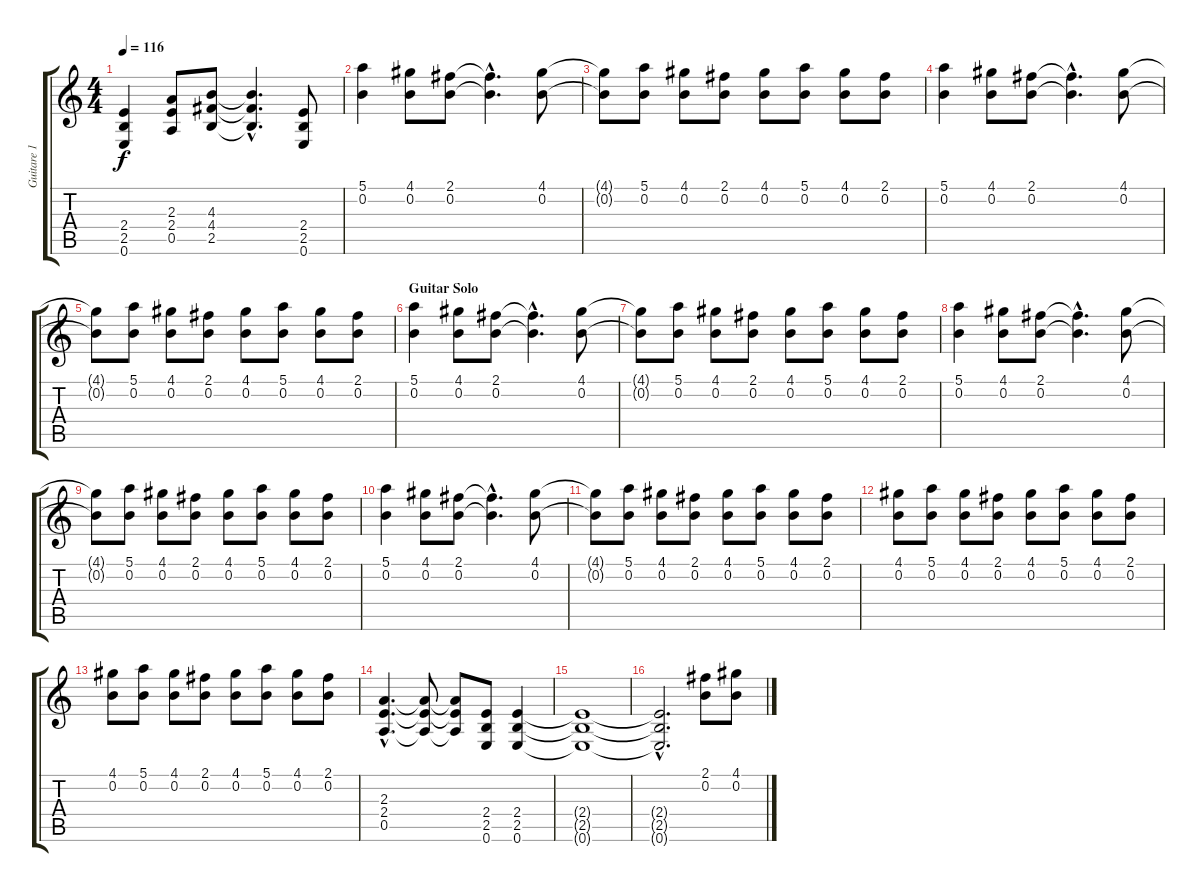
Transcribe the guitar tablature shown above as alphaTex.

\track ("Guitare 1" "Guitare 1") {instrument distortionguitar}
\staff {score tabs}
\tuning (E4 B3 G3 D3 A2 E2) {hide}
\ts (4 4)
\tempo 116
\clef g2
\ks c
(2.4 2.5 0.6).4{dy f} (2.3 2.4 0.5).8 (4.3 4.4 2.5).8 (4.3{hac t} 4.4{hac t} 2.5{hac t}).4{d} (2.4 2.5 0.6).8 |
(5.1 0.2).4 (4.1 0.2).8 (2.1 0.2).8 (2.1{hac t} 0.2{hac t}).4{d} (4.1 0.2).8 |
(4.1{t} 0.2{t}).8 (5.1 0.2).8 (4.1 0.2).8 (2.1 0.2).8 (4.1 0.2).8 (5.1 0.2).8 (4.1 0.2).8 (2.1 0.2).8 |
(5.1 0.2).4 (4.1 0.2).8 (2.1 0.2).8 (2.1{hac t} 0.2{hac t}).4{d} (4.1 0.2).8 |
(4.1{t} 0.2{t}).8 (5.1 0.2).8 (4.1 0.2).8 (2.1 0.2).8 (4.1 0.2).8 (5.1 0.2).8 (4.1 0.2).8 (2.1 0.2).8 |
\section ("" "Guitar Solo")
(5.1 0.2).4 (4.1 0.2).8 (2.1 0.2).8 (2.1{hac t} 0.2{hac t}).4{d} (4.1 0.2).8 |
(4.1{t} 0.2{t}).8 (5.1 0.2).8 (4.1 0.2).8 (2.1 0.2).8 (4.1 0.2).8 (5.1 0.2).8 (4.1 0.2).8 (2.1 0.2).8 |
(5.1 0.2).4 (4.1 0.2).8 (2.1 0.2).8 (2.1{hac t} 0.2{hac t}).4{d} (4.1 0.2).8 |
(4.1{t} 0.2{t}).8 (5.1 0.2).8 (4.1 0.2).8 (2.1 0.2).8 (4.1 0.2).8 (5.1 0.2).8 (4.1 0.2).8 (2.1 0.2).8 |
(5.1 0.2).4 (4.1 0.2).8 (2.1 0.2).8 (2.1{hac t} 0.2{hac t}).4{d} (4.1 0.2).8 |
(4.1{t} 0.2{t}).8 (5.1 0.2).8 (4.1 0.2).8 (2.1 0.2).8 (4.1 0.2).8 (5.1 0.2).8 (4.1 0.2).8 (2.1 0.2).8 |
(4.1 0.2).8 (5.1 0.2).8 (4.1 0.2).8 (2.1 0.2).8 (4.1 0.2).8 (5.1 0.2).8 (4.1 0.2).8 (2.1 0.2).8 |
(4.1 0.2).8 (5.1 0.2).8 (4.1 0.2).8 (2.1 0.2).8 (4.1 0.2).8 (5.1 0.2).8 (4.1 0.2).8 (2.1 0.2).8 |
(2.3{hac} 2.4{hac} 0.5{hac}).4{d} (2.3{t} 2.4{t} 0.5{t}).8 (2.3{t} 2.4{t} 0.5{t}).8 (2.4 2.5 0.6).8 (2.4 2.5 0.6).4 |
(2.4{t} 2.5{t} 0.6{t}).1 |
(2.4{hac t} 2.5{hac t} 0.6{hac t}).2{d} (2.1 0.2).8 (4.1 0.2).8
